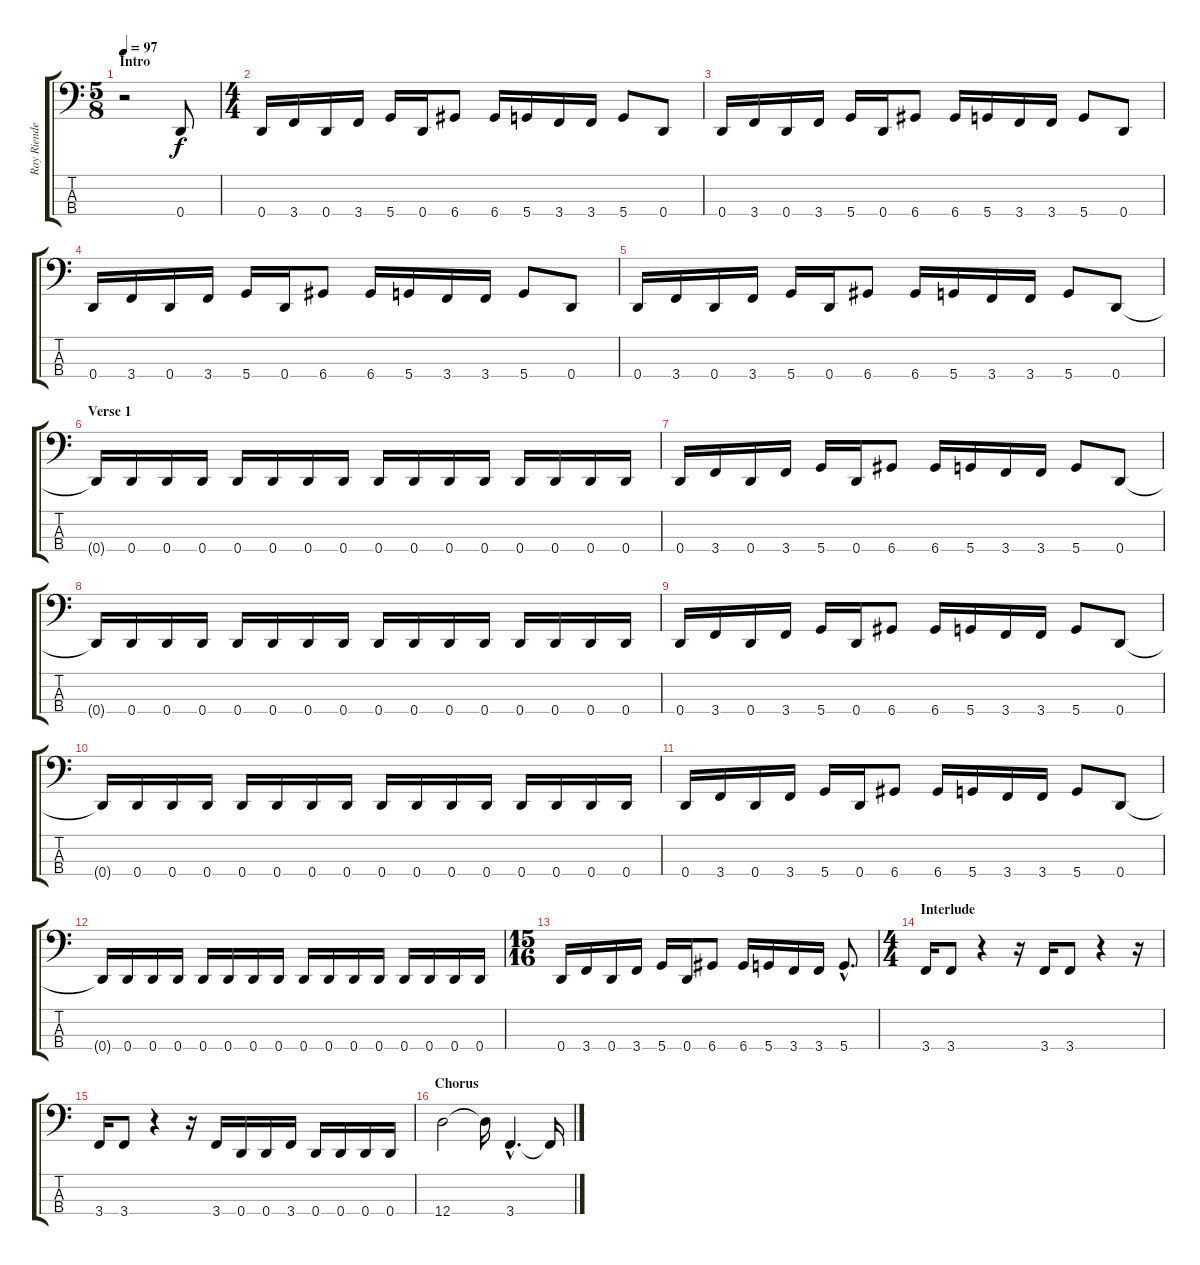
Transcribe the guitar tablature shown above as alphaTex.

\track ("Ray Riendeau" "Ray Riende") {instrument electricbassfinger}
\staff {score tabs}
\tuning (G2 D2 A1 D1) {hide}
\ts (5 8)
\section ("" "Intro")
\tempo 97
\clef f4
\ks c
r.2{dy f instrument electricbassfinger} 0.4.8 |
\ts (4 4)
0.4.16 3.4.16 0.4.16 3.4.16 5.4.16 0.4.16 6.4.8 6.4.16 5.4.16 3.4.16 3.4.16 5.4.8 0.4.8 |
0.4.16 3.4.16 0.4.16 3.4.16 5.4.16 0.4.16 6.4.8 6.4.16 5.4.16 3.4.16 3.4.16 5.4.8 0.4.8 |
0.4.16 3.4.16 0.4.16 3.4.16 5.4.16 0.4.16 6.4.8 6.4.16 5.4.16 3.4.16 3.4.16 5.4.8 0.4.8 |
0.4.16 3.4.16 0.4.16 3.4.16 5.4.16 0.4.16 6.4.8 6.4.16 5.4.16 3.4.16 3.4.16 5.4.8 0.4.8 |
\section ("" "Verse 1")
0.4{t}.16 0.4.16 0.4.16 0.4.16 0.4.16 0.4.16 0.4.16 0.4.16 0.4.16 0.4.16 0.4.16 0.4.16 0.4.16 0.4.16 0.4.16 0.4.16 |
0.4.16 3.4.16 0.4.16 3.4.16 5.4.16 0.4.16 6.4.8 6.4.16 5.4.16 3.4.16 3.4.16 5.4.8 0.4.8 |
0.4{t}.16 0.4.16 0.4.16 0.4.16 0.4.16 0.4.16 0.4.16 0.4.16 0.4.16 0.4.16 0.4.16 0.4.16 0.4.16 0.4.16 0.4.16 0.4.16 |
0.4.16 3.4.16 0.4.16 3.4.16 5.4.16 0.4.16 6.4.8 6.4.16 5.4.16 3.4.16 3.4.16 5.4.8 0.4.8 |
0.4{t}.16 0.4.16 0.4.16 0.4.16 0.4.16 0.4.16 0.4.16 0.4.16 0.4.16 0.4.16 0.4.16 0.4.16 0.4.16 0.4.16 0.4.16 0.4.16 |
0.4.16 3.4.16 0.4.16 3.4.16 5.4.16 0.4.16 6.4.8 6.4.16 5.4.16 3.4.16 3.4.16 5.4.8 0.4.8 |
0.4{t}.16 0.4.16 0.4.16 0.4.16 0.4.16 0.4.16 0.4.16 0.4.16 0.4.16 0.4.16 0.4.16 0.4.16 0.4.16 0.4.16 0.4.16 0.4.16 |
\ts (15 16)
0.4.16 3.4.16 0.4.16 3.4.16 5.4.16 0.4.16 6.4.8 6.4.16 5.4.16 3.4.16 3.4.16 5.4{hac}.8{d} |
\ts (4 4)
\section ("" "Interlude")
3.4.16 3.4.8 r.4 r.16 3.4.16 3.4.8 r.4 r.16 |
3.4.16 3.4.8 r.4 r.16 3.4.16 0.4.16 0.4.16 3.4.16 0.4.16 0.4.16 0.4.16 0.4.16 |
\section ("" "Chorus")
12.4.2 12.4{t}.16 3.4{hac}.4{d} 3.4{t}.16
